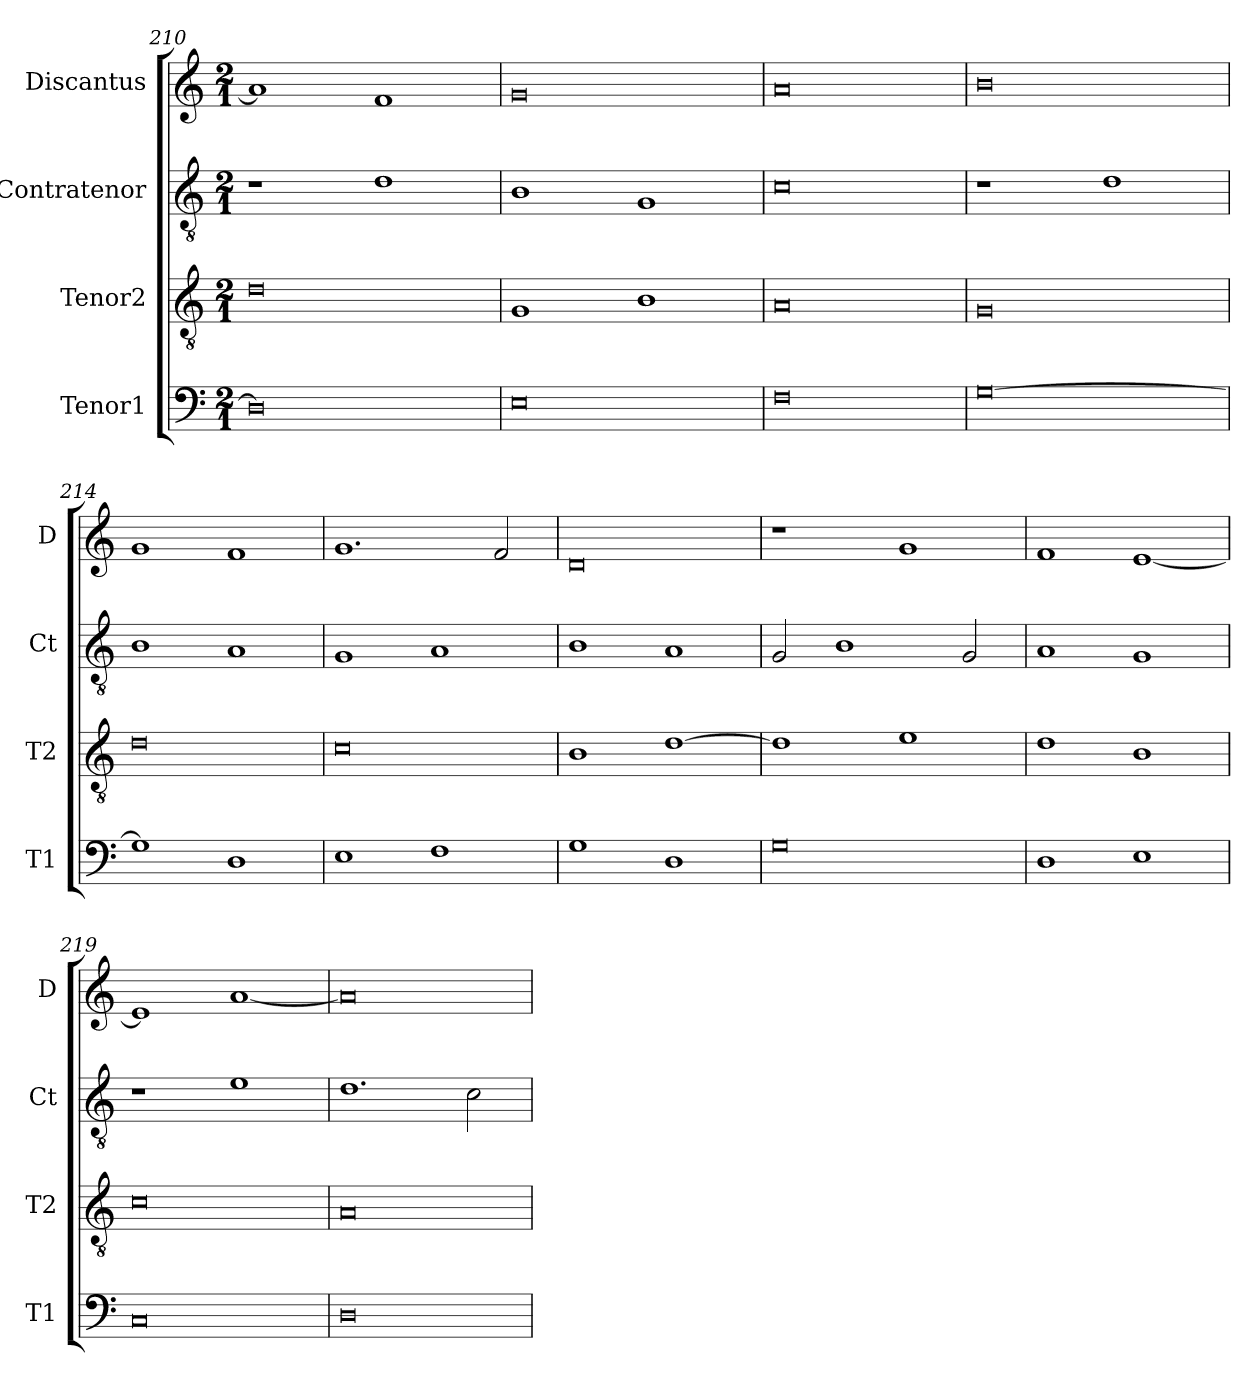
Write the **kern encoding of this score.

**kern	**kern	**kern	**kern
*part4	*part3	*part2	*part1
*staff4	*staff3	*staff2	*staff1
*I"Tenor1	*I"Tenor2	*I"Contratenor	*I"Discantus
*I'T1	*I'T2	*I'Ct	*I'D
*clefF4	*clefGv2	*clefGv2	*clefG2
*k[]	*k[]	*k[]	*k[]
*M2/1	*M2/1	*M2/1	*M2/1
=210	=210	=210	=210
0D]	0d	1r	1a]
.	.	1d	1f
=211	=211	=211	=211
0E	1G	1B	0g
.	1B	1G	.
=212	=212	=212	=212
0F	0A	0c	0a
=213	=213	=213	=213
[0G	0G	1r	0b
.	.	1d	.
=214	=214	=214	=214
1G]	0d	1B	1g
1D	.	1A	1f
=215	=215	=215	=215
1E	0c	1G	1.g
1F	.	1A	.
.	.	.	2f/
=216	=216	=216	=216
1G	1B	1B	0d
1D	[1d	1A	.
=217	=217	=217	=217
0G	1d]	2G/	1r
.	.	1B	.
.	1e	.	1g
.	.	2G/	.
=218	=218	=218	=218
1D	1d	1A	1f
1E	1B	1G	[1e
=219	=219	=219	=219
0C	0c	1r	1e]
.	.	1e	[1a
=220	=220	=220	=220
0D	0A	1.d	0a]
.	.	2c\	.
=	=	=	=
*-	*-	*-	*-
